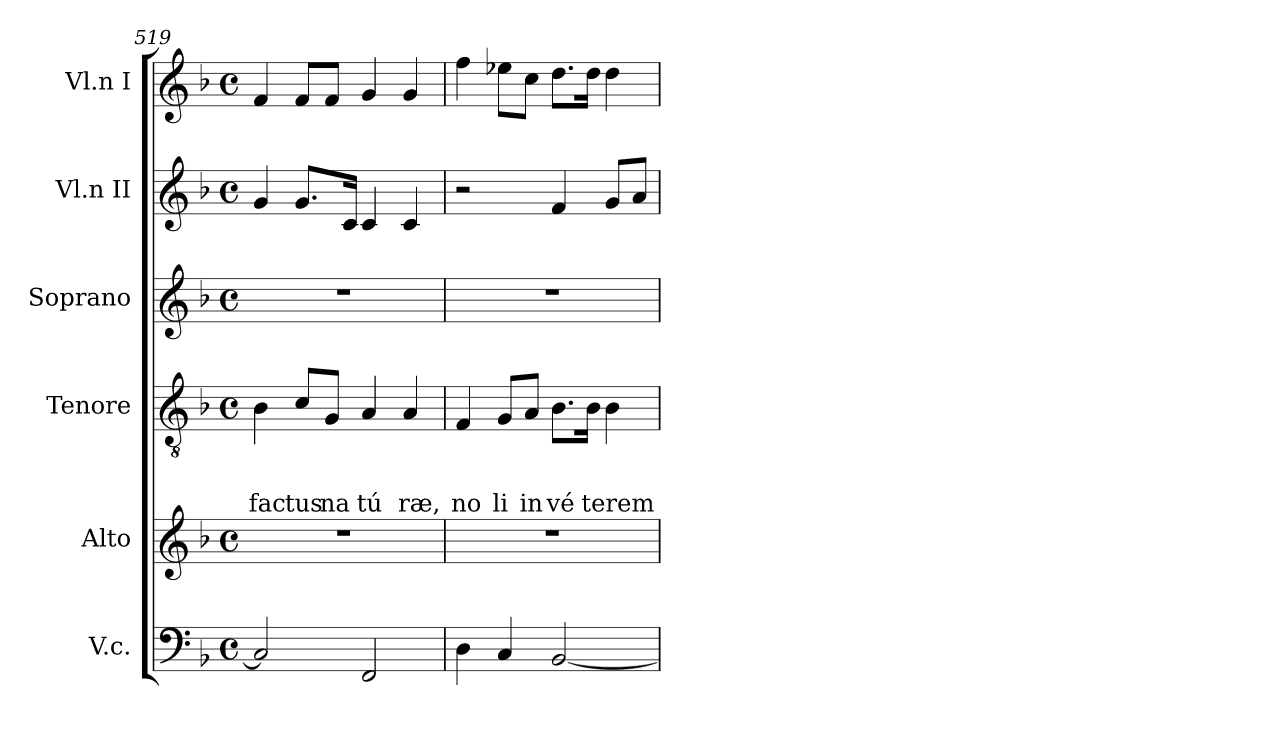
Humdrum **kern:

**kern	**kern	**kern	**text	**text	**text	**kern	**kern	**kern
*part6	*part5	*part4	*part4	*part4	*part4	*part3	*part2	*part1
*staff6	*staff5	*staff4	*staff4	*staff4	*staff4	*staff3	*staff2	*staff1
*I"V.c.	*I"Alto	*I"Tenore	*	*	*	*I"Soprano	*I"Vl.n II	*I"Vl.n I
*I'V.c.	*I'Alto	*I'Tenore	*	*	*	*I'Soprano	*I'Vl.n II	*I'Vl.n I
*clefF4	*clefG2	*clefGv2	*	*	*	*clefG2	*clefG2	*clefG2
*k[b-]	*k[b-]	*k[b-]	*	*	*	*k[b-]	*k[b-]	*k[b-]
*F:	*F:	*F:	*	*	*	*F:	*F:	*F:
*M4/4	*M4/4	*M4/4	*	*	*	*M4/4	*M4/4	*M4/4
*met(c)	*met(c)	*met(c)	*	*	*	*met(c)	*met(c)	*met(c)
=519	=519	=519	=519	=519	=519	=519	=519	=519
!	!	!	!	!	!LO:LY:b	!	!	!
2C/]	1r	4B-\	.	.	fac	1r	4g/	4f/
!	!	!	!	!	!LO:LY:b	!	!	!
.	.	8c/L	.	.	tus	.	8.g/L	8f/L
!	!	!	!	!	!LO:LY:b	!	!	!
.	.	8G/J	.	.	na	.	.	8f/J
.	.	.	.	.	.	.	16c/Jk	.
!	!	!	!	!	!LO:LY:b:rj	!	!	!
2FF/	.	4A/	.	.	tú	.	4c/	4g/
!	!	!	!	!	!LO:LY:b	!	!	!
.	.	4A/	.	.	ræ,	.	4c/	4g/
!!LO:PB:g=z
=520	=520	=520	=520	=520	=520	=520	=520	=520
!	!	!	!	!	!LO:LY:b	!	!	!
4D\	1r	4F/	.	.	no	1r	2r	4ff\
!	!	!	!	!	!LO:LY:b	!	!	!
4C/	.	8G/L	.	.	li	.	.	8ee-X\L
!	!	!	!	!	!LO:LY:b	!	!	!
.	.	8A/J	.	.	in	.	.	8cc\J
!	!	!	!	!	!LO:LY:b	!	!	!
[<2BB-/	.	8.B-\L	.	.	vé	.	4f/	8.dd\L
!	!	!	!	!	!LO:LY:b	!	!	!
.	.	16B-\Jk	.	.	terem	.	.	16dd\Jk
.	.	4B-\	.	.	.	.	8g/L	4dd\
.	.	.	.	.	.	.	8a/J	.
=	=	=	=	=	=	=	=	=
*-	*-	*-	*-	*-	*-	*-	*-	*-
